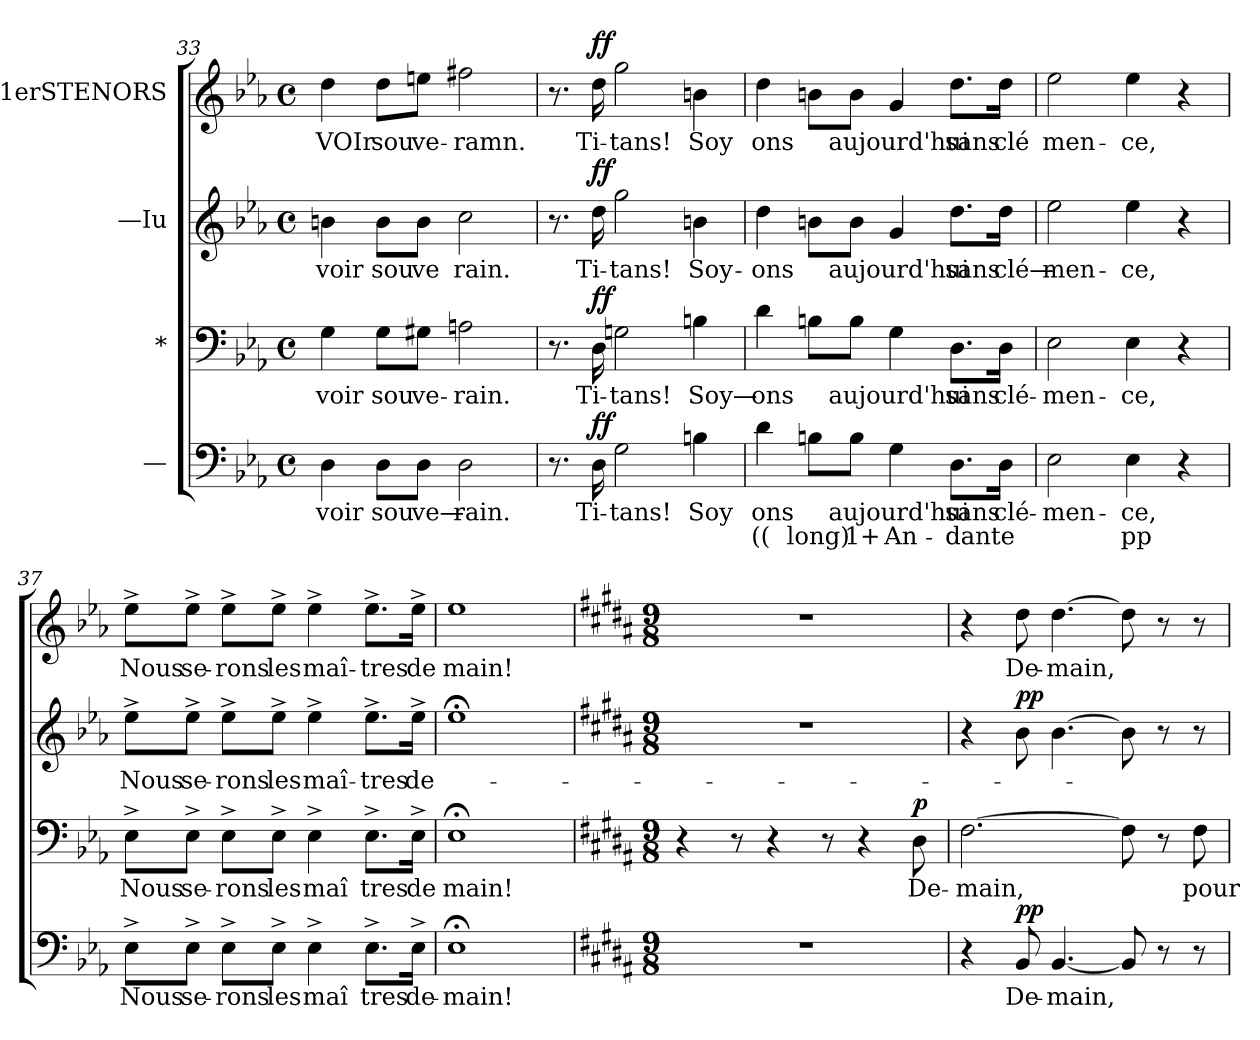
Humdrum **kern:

**kern	**text	**text	**dynam	**kern	**text	**dynam	**kern	**text	**dynam	**kern	**text	**dynam
*part4	*part4	*part4	*part4	*part3	*part3	*part3	*part2	*part2	*part2	*part1	*part1	*part1
*staff4	*staff4	*staff4	*staff4	*staff3	*staff3	*staff3	*staff2	*staff2	*staff2	*staff1	*staff1	*staff1
*I"—	*	*	*	*I"*	*	*	*I"—Iu	*	*	*I"1erSTENORS	*	*
*clefF4	*	*	*	*clefF4	*	*	*clefG2	*	*	*clefG2	*	*
*k[b-e-a-]	*	*	*	*k[b-e-a-]	*	*	*k[b-e-a-]	*	*	*k[b-e-a-]	*	*
*M4/4	*	*	*	*M4/4	*	*	*M4/4	*	*	*M4/4	*	*
*met(c)	*	*	*	*met(c)	*	*	*met(c)	*	*	*met(c)	*	*
=33	=33	=33	=33	=33	=33	=33	=33	=33	=33	=33	=33	=33
4Di\	voir	.	.	4Gi\	voir	.	4bni\	voir	.	4ddi\	VOIr	.
8Di\L	sou	.	.	8Gi\L	sou	.	8bi\L	sou	.	8ddi\L	sou	.
8Di\J	ve—	.	.	8G#Xi\J	ve-	.	8bi\J	ve	.	8eeni\J	ve-	.
2Di\	rain.	.	.	2Ani\	rain.	.	2cci\	rain.	.	2ff#Xi\	ramn.	.
=34	=34	=34	=34	=34	=34	=34	=34	=34	=34	=34	=34	=34
8.r	.	.	.	8.r	.	.	8.r	.	.	8.r	.	.
!	!	!	!LO:DY:a	!	!	!LO:DY:a	!	!	!LO:DY:a	!	!	!LO:DY:a
16Di\	Ti-	.	ff	16Di\	Ti-	ff	16ddi\	Ti-	ff	16ddi\	Ti-	ff
2Gi\	tans!	.	.	2Gni\	tans!	.	2ggi\	tans!	.	2ggi\	tans!	.
4Bni\	Soy	.	.	4Bni\	Soy—	.	4bni\	Soy-	.	4bni\	Soy	.
!!LO:LB:g=z
=35	=35	=35	=35	=35	=35	=35	=35	=35	=35	=35	=35	=35
4di\	ons	((	.	4di\	ons	.	4ddi\	ons	.	4ddi\	ons	.
8Bni\L	.	long)	.	8Bni\L	.	.	8bni\L	.	.	8bni\L	.	.
8Bi\J	aujourd'hui	1+	.	8Bi\J	aujourd'hui	.	8bi\J	aujourd'hui	.	8bi\J	aujourd'hui	.
4Gi\	.	An-	.	4Gi\	.	.	4gi/	.	.	4gi/	.	.
8.Di\L	sans	dante	.	8.Di\L	sans	.	8.ddi\L	sans	.	8.ddi\L	sans	.
16Di\Jk	clé-	.	.	16Di\Jk	clé-	.	16ddi\Jk	clé—	.	16ddi\Jk	clé	.
=36	=36	=36	=36	=36	=36	=36	=36	=36	=36	=36	=36	=36
2E-i\	men-	.	.	2E-i\	men-	.	2ee-i\	men-	.	2ee-i\	men-	.
4E-i\	ce,	pp	.	4E-i\	ce,	.	4ee-i\	ce,	.	4ee-i\	ce,	.
4r	.	.	.	4r	.	.	4r	.	.	4r	.	.
=37	=37	=37	=37	=37	=37	=37	=37	=37	=37	=37	=37	=37
8E-^>i\L	Nous	.	.	8E-^>i\L	Nous	.	8ee-^>i\L	Nous	.	8ee-^>i\L	Nous	.
8E-^>i\J	se-	.	.	8E-^>i\J	se-	.	8ee-^>i\J	se-	.	8ee-^>i\J	se-	.
8E-^>i\L	rons	.	.	8E-^>i\L	rons	.	8ee-^>i\L	rons	.	8ee-^>i\L	rons	.
8E-^>i\J	les	.	.	8E-^>i\J	les	.	8ee-^>i\J	les	.	8ee-^>i\J	les	.
4E-^>i\	maî	.	.	4E-^>i\	maî	.	4ee-^>i\	maî-	.	4ee-^>i\	maî-	.
8.E-^>i\L	tres	.	.	8.E-^>i\L	tres	.	8.ee-^>i\L	tres	.	8.ee-^>i\L	tres	.
16E-^>i\Jk	de-	.	.	16E-^>i\Jk	de	.	16ee-^>i\Jk	de-	.	16ee-^>i\Jk	de	.
!!LO:LB:g=z
=38	=38	=38	=38	=38	=38	=38	=38	=38	=38	=38	=38	=38
1E-;i/	main!	.	.	1E-;i/	main!	.	1ee-;i/	.	.	1ee-i/	main!	.
=39	=39	=39	=39	=39	=39	=39	=39	=39	=39	=39	=39	=39
*k[f#c#g#d#a#]	*	*	*	*k[f#c#g#d#a#]	*	*	*k[f#c#g#d#a#]	*	*	*k[f#c#g#d#a#]	*	*
*M9/8	*	*	*	*M9/8	*	*	*M9/8	*	*	*M9/8	*	*
8%9r	.	.	.	4r	.	.	8%9r	.	.	8%9r	.	.
.	.	.	.	8r	.	.	.	.	.	.	.	.
.	.	.	.	4r	.	.	.	.	.	.	.	.
.	.	.	.	8r	.	.	.	.	.	.	.	.
.	.	.	.	4r	.	.	.	.	.	.	.	.
!	!	!	!	!	!	!LO:DY:a	!	!	!	!	!	!
.	.	.	.	8D#i\	De-	p	.	.	.	.	.	.
=40	=40	=40	=40	=40	=40	=40	=40	=40	=40	=40	=40	=40
4r	.	.	.	[2.F#i\	main,	.	4r	.	.	4r	.	.
!	!	!	!LO:DY:a	!	!	!	!	!	!LO:DY:a	!	!	!
8BBi/	De-	.	pp	.	.	.	8bi\	.	pp	8dd#i\	De-	.
[4.BBi/	main,	.	.	.	.	.	[4.bi\	.	.	[4.dd#i\	main,	.
8BBi/]	.	.	.	8F#i\]	.	.	8bi\]	.	.	8dd#i\]	.	.
8r	.	.	.	8r	.	.	8r	.	.	8r	.	.
8r	.	.	.	8F#i\	pour	.	8r	.	.	8r	.	.
=	=	=	=	=	=	=	=	=	=	=	=	=
*-	*-	*-	*-	*-	*-	*-	*-	*-	*-	*-	*-	*-
